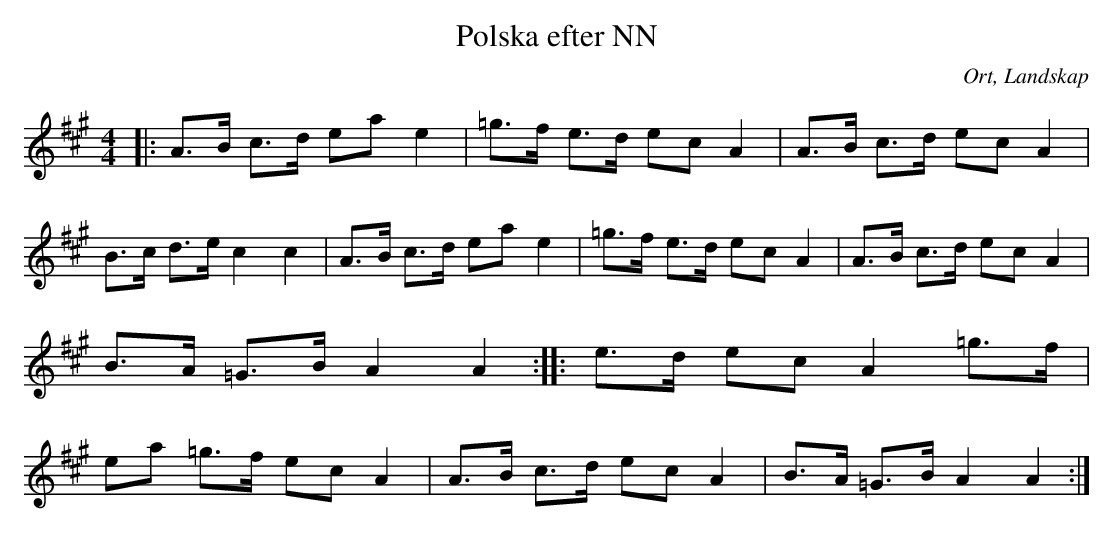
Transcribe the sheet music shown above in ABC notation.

X:1
T:Polska efter NN
O:Ort, Landskap
M:4/4
L:1/16
K:A
|: A3B c3d e2a2 e4 | =g3f e3d e2c2 A4 | A3B c3d e2c2 A4 |B3c d3e c4 c4  | A3B c3d e2a2 e4 | =g3f e3d e2c2 A4 | A3B c3d e2c2 A4 |B3A =G3B A4 A4:||:  e3d e2c2 A4 =g3f| e2a2 =g3f  e2c2 A4 | A3B c3d e2c2 A4 |B3A =G3B A4 A4 :|
